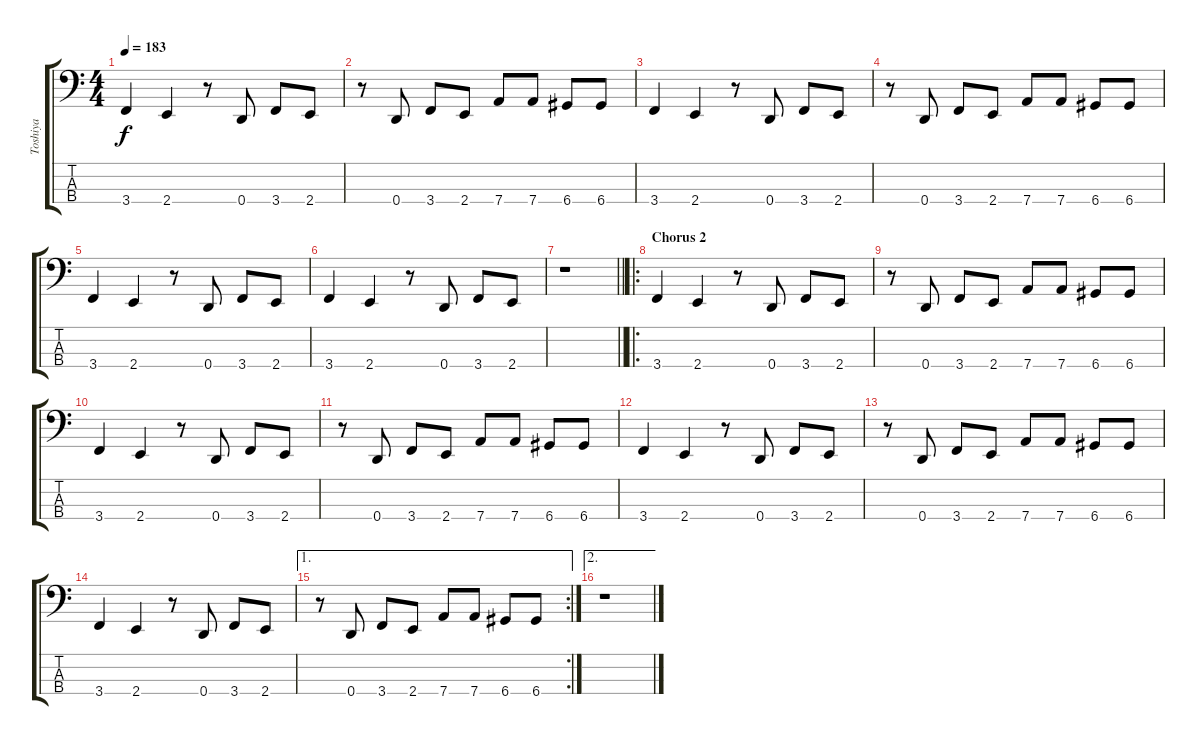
\track ("Toshiya" "Toshiya") {instrument electricbasspick}
\staff {score tabs}
\tuning (F2 C2 G1 D1) {hide}
\ts (4 4)
\tempo 183
\clef f4
\ks c
3.4.4{dy f} 2.4.4 r.8 0.4.8 3.4.8 2.4.8 |
r.8 0.4.8 3.4.8 2.4.8 7.4.8 7.4.8 6.4.8 6.4.8 |
3.4.4 2.4.4 r.8 0.4.8 3.4.8 2.4.8 |
r.8 0.4.8 3.4.8 2.4.8 7.4.8 7.4.8 6.4.8 6.4.8 |
3.4.4 2.4.4 r.8 0.4.8 3.4.8 2.4.8 |
3.4.4 2.4.4 r.8 0.4.8 3.4.8 2.4.8 |
\barLineRight lightlight
r.1 |
\ro
\section ("" "Chorus 2")
3.4.4 2.4.4 r.8 0.4.8 3.4.8 2.4.8 |
r.8 0.4.8 3.4.8 2.4.8 7.4.8 7.4.8 6.4.8 6.4.8 |
3.4.4 2.4.4 r.8 0.4.8 3.4.8 2.4.8 |
r.8 0.4.8 3.4.8 2.4.8 7.4.8 7.4.8 6.4.8 6.4.8 |
3.4.4 2.4.4 r.8 0.4.8 3.4.8 2.4.8 |
r.8 0.4.8 3.4.8 2.4.8 7.4.8 7.4.8 6.4.8 6.4.8 |
3.4.4 2.4.4 r.8 0.4.8 3.4.8 2.4.8 |
\ae 1
\rc 2
r.8 0.4.8 3.4.8 2.4.8 7.4.8 7.4.8 6.4.8 6.4.8 |
\ae 2
r.1
